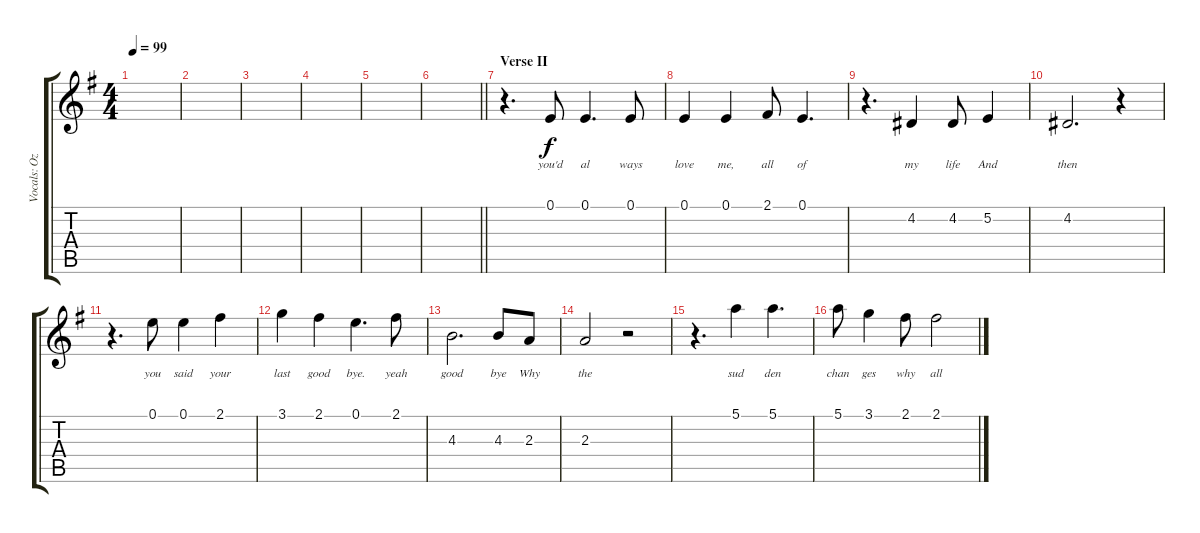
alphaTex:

\track ("Vocals: Ozzy" "Vocals: Oz") {instrument lead2sawtooth}
\staff {score tabs}
\tuning (E4 B3 G3 D3 A2 E2) {hide}
\ts (4 4)
\tempo 99
\clef g2
\ks g
|
|
|
|
|
\barLineRight lightlight
|
\section ("" "Verse II")
r.4{d} 0.1.8{lyrics (0 "you'd") lyrics (1 "") lyrics (2 "") lyrics (3 "") lyrics (4 "")} 0.1.4{d lyrics (0 "al") lyrics (1 "") lyrics (2 "") lyrics (3 "") lyrics (4 "")} 0.1.8{lyrics (0 "ways") lyrics (1 "") lyrics (2 "") lyrics (3 "") lyrics (4 "")} |
0.1.4{lyrics (0 "love") lyrics (1 "") lyrics (2 "") lyrics (3 "") lyrics (4 "")} 0.1.4{lyrics (0 "me,") lyrics (1 "") lyrics (2 "") lyrics (3 "") lyrics (4 "")} 2.1.8{lyrics (0 "all") lyrics (1 "") lyrics (2 "") lyrics (3 "") lyrics (4 "")} 0.1.4{d lyrics (0 "of") lyrics (1 "") lyrics (2 "") lyrics (3 "") lyrics (4 "")} |
r.4{d} 4.2.4{lyrics (0 "my") lyrics (1 "") lyrics (2 "") lyrics (3 "") lyrics (4 "")} 4.2.8{lyrics (0 "life") lyrics (1 "") lyrics (2 "") lyrics (3 "") lyrics (4 "")} 5.2.4{lyrics (0 "And") lyrics (1 "") lyrics (2 "") lyrics (3 "") lyrics (4 "")} |
4.2.2{d lyrics (0 "then") lyrics (1 "") lyrics (2 "") lyrics (3 "") lyrics (4 "")} r.4 |
r.4{d ot 8vb} 0.1.8{ot 8vb lyrics (0 "you") lyrics (1 "") lyrics (2 "") lyrics (3 "") lyrics (4 "")} 0.1.4{ot 8vb lyrics (0 "said") lyrics (1 "") lyrics (2 "") lyrics (3 "") lyrics (4 "")} 2.1.4{ot 8vb lyrics (0 "your") lyrics (1 "") lyrics (2 "") lyrics (3 "") lyrics (4 "")} |
3.1.4{ot 8vb lyrics (0 "last") lyrics (1 "") lyrics (2 "") lyrics (3 "") lyrics (4 "")} 2.1.4{ot 8vb lyrics (0 "good") lyrics (1 "") lyrics (2 "") lyrics (3 "") lyrics (4 "")} 0.1.4{d ot 8vb lyrics (0 "bye.") lyrics (1 "") lyrics (2 "") lyrics (3 "") lyrics (4 "")} 2.1.8{ot 8vb lyrics (0 "yeah") lyrics (1 "") lyrics (2 "") lyrics (3 "") lyrics (4 "")} |
4.3.2{d ot 8vb lyrics (0 "good") lyrics (1 "") lyrics (2 "") lyrics (3 "") lyrics (4 "")} 4.3.8{ot 8vb lyrics (0 "bye") lyrics (1 "") lyrics (2 "") lyrics (3 "") lyrics (4 "")} 2.3.8{ot 8vb lyrics (0 "Why") lyrics (1 "") lyrics (2 "") lyrics (3 "") lyrics (4 "")} |
2.3.2{ot 8vb lyrics (0 "the") lyrics (1 "") lyrics (2 "") lyrics (3 "") lyrics (4 "")} r.2{ot 8vb} |
r.4{d ot 8vb} 5.1.4{ot 8vb lyrics (0 "sud") lyrics (1 "") lyrics (2 "") lyrics (3 "") lyrics (4 "")} 5.1.4{d ot 8vb lyrics (0 "den") lyrics (1 "") lyrics (2 "") lyrics (3 "") lyrics (4 "")} |
5.1.8{ot 8vb lyrics (0 "chan") lyrics (1 "") lyrics (2 "") lyrics (3 "") lyrics (4 "")} 3.1.4{ot 8vb lyrics (0 "ges") lyrics (1 "") lyrics (2 "") lyrics (3 "") lyrics (4 "")} 2.1.8{ot 8vb lyrics (0 "why") lyrics (1 "") lyrics (2 "") lyrics (3 "") lyrics (4 "")} 2.1.2{ot 8vb lyrics (0 "all") lyrics (1 "") lyrics (2 "") lyrics (3 "") lyrics (4 "")}
